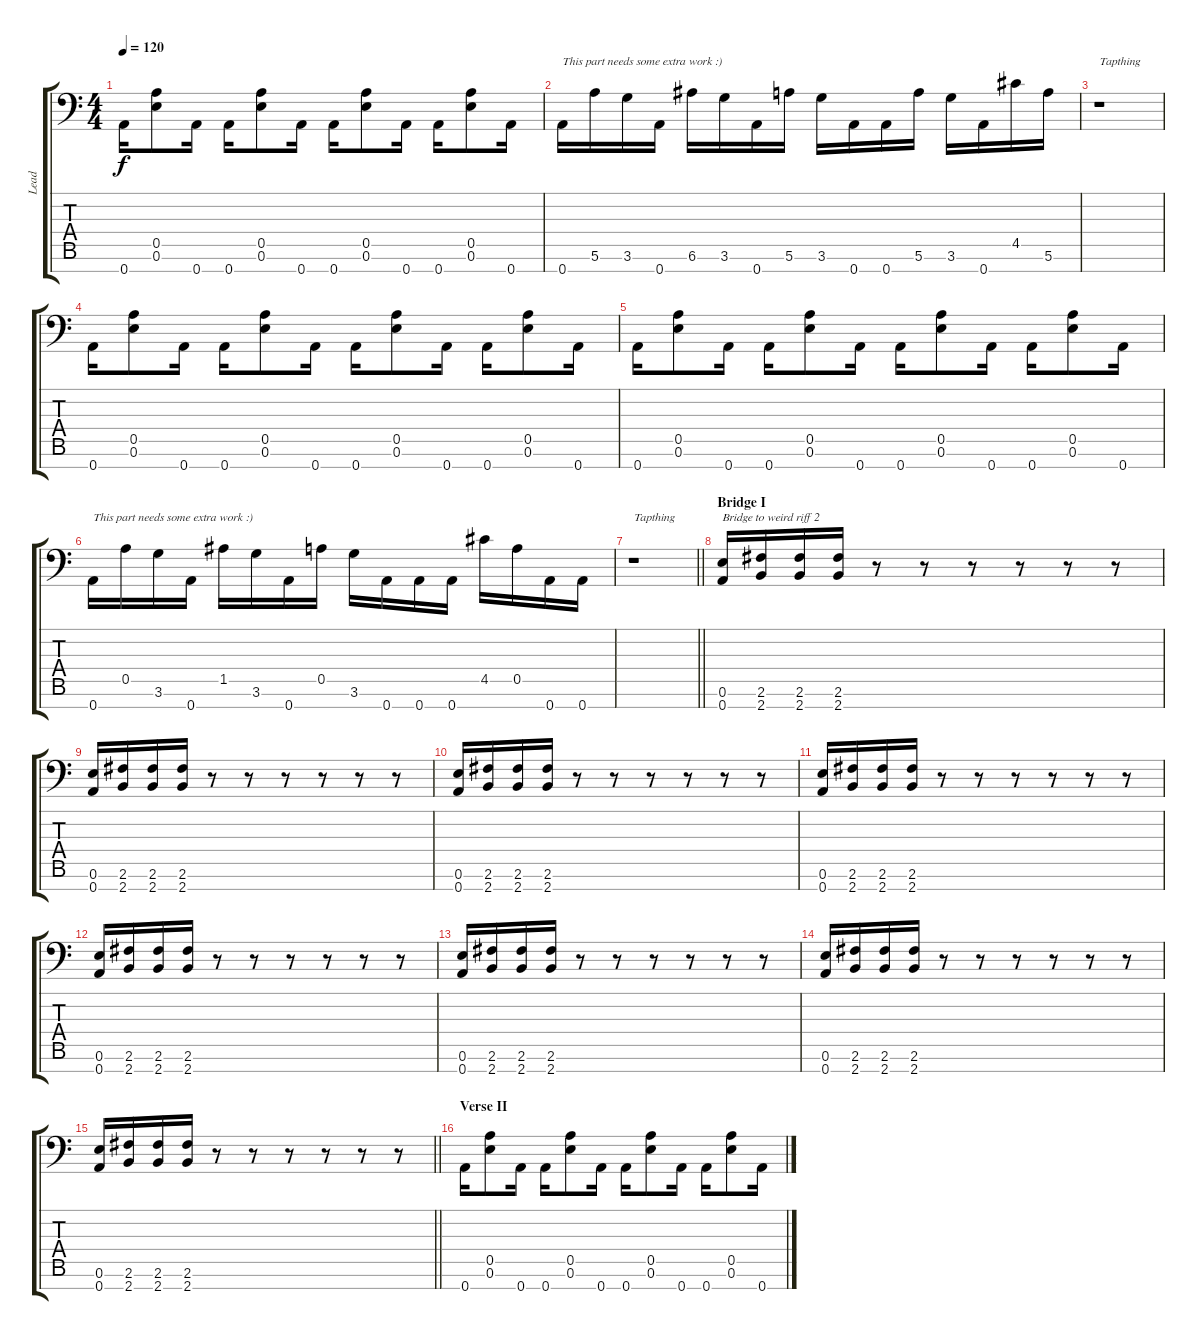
\track ("Lead" "Lead") {instrument overdrivenguitar}
\staff {score tabs}
\tuning (E4 B3 G3 D3 A2 E2 A1) {hide}
\ts (4 4)
\tempo 120
\clef f4
\ks c
0.7.16{dy f} (0.5 0.6).8 0.7.16 0.7.16 (0.5 0.6).8 0.7.16 0.7.16 (0.5 0.6).8 0.7.16 0.7.16 (0.5 0.6).8 0.7.16 |
0.7.16{txt "This part needs some extra work :)"} 5.6.16 3.6.16 0.7.16 6.6.16 3.6.16 0.7.16 5.6.16 3.6.16 0.7.16 0.7.16 5.6.16 3.6.16 0.7.16 4.5.16 5.6.16 |
r.1{txt "Tapthing"} |
0.7.16 (0.5 0.6).8 0.7.16 0.7.16 (0.5 0.6).8 0.7.16 0.7.16 (0.5 0.6).8 0.7.16 0.7.16 (0.5 0.6).8 0.7.16 |
0.7.16 (0.5 0.6).8 0.7.16 0.7.16 (0.5 0.6).8 0.7.16 0.7.16 (0.5 0.6).8 0.7.16 0.7.16 (0.5 0.6).8 0.7.16 |
0.7.16{txt "This part needs some extra work :)"} 0.5.16 3.6.16 0.7.16 1.5.16 3.6.16 0.7.16 0.5.16 3.6.16 0.7.16 0.7.16 0.7.16 4.5.16 0.5.16 0.7.16 0.7.16 |
\barLineRight lightlight
r.1{txt "Tapthing"} |
\section ("" "Bridge I")
(0.6 0.7).16{txt "Bridge to weird riff 2"} (2.6 2.7).16 (2.6 2.7).16 (2.6 2.7).16 r.8 r.8 r.8 r.8 r.8 r.8 |
(0.6 0.7).16 (2.6 2.7).16 (2.6 2.7).16 (2.6 2.7).16 r.8 r.8 r.8 r.8 r.8 r.8 |
(0.6 0.7).16 (2.6 2.7).16 (2.6 2.7).16 (2.6 2.7).16 r.8 r.8 r.8 r.8 r.8 r.8 |
(0.6 0.7).16 (2.6 2.7).16 (2.6 2.7).16 (2.6 2.7).16 r.8 r.8 r.8 r.8 r.8 r.8 |
(0.6 0.7).16 (2.6 2.7).16 (2.6 2.7).16 (2.6 2.7).16 r.8 r.8 r.8 r.8 r.8 r.8 |
(0.6 0.7).16 (2.6 2.7).16 (2.6 2.7).16 (2.6 2.7).16 r.8 r.8 r.8 r.8 r.8 r.8 |
(0.6 0.7).16 (2.6 2.7).16 (2.6 2.7).16 (2.6 2.7).16 r.8 r.8 r.8 r.8 r.8 r.8 |
\barLineRight lightlight
(0.6 0.7).16 (2.6 2.7).16 (2.6 2.7).16 (2.6 2.7).16 r.8 r.8 r.8 r.8 r.8 r.8 |
\section ("" "Verse II")
0.7.16 (0.5 0.6).8 0.7.16 0.7.16 (0.5 0.6).8 0.7.16 0.7.16 (0.5 0.6).8 0.7.16 0.7.16 (0.5 0.6).8 0.7.16
